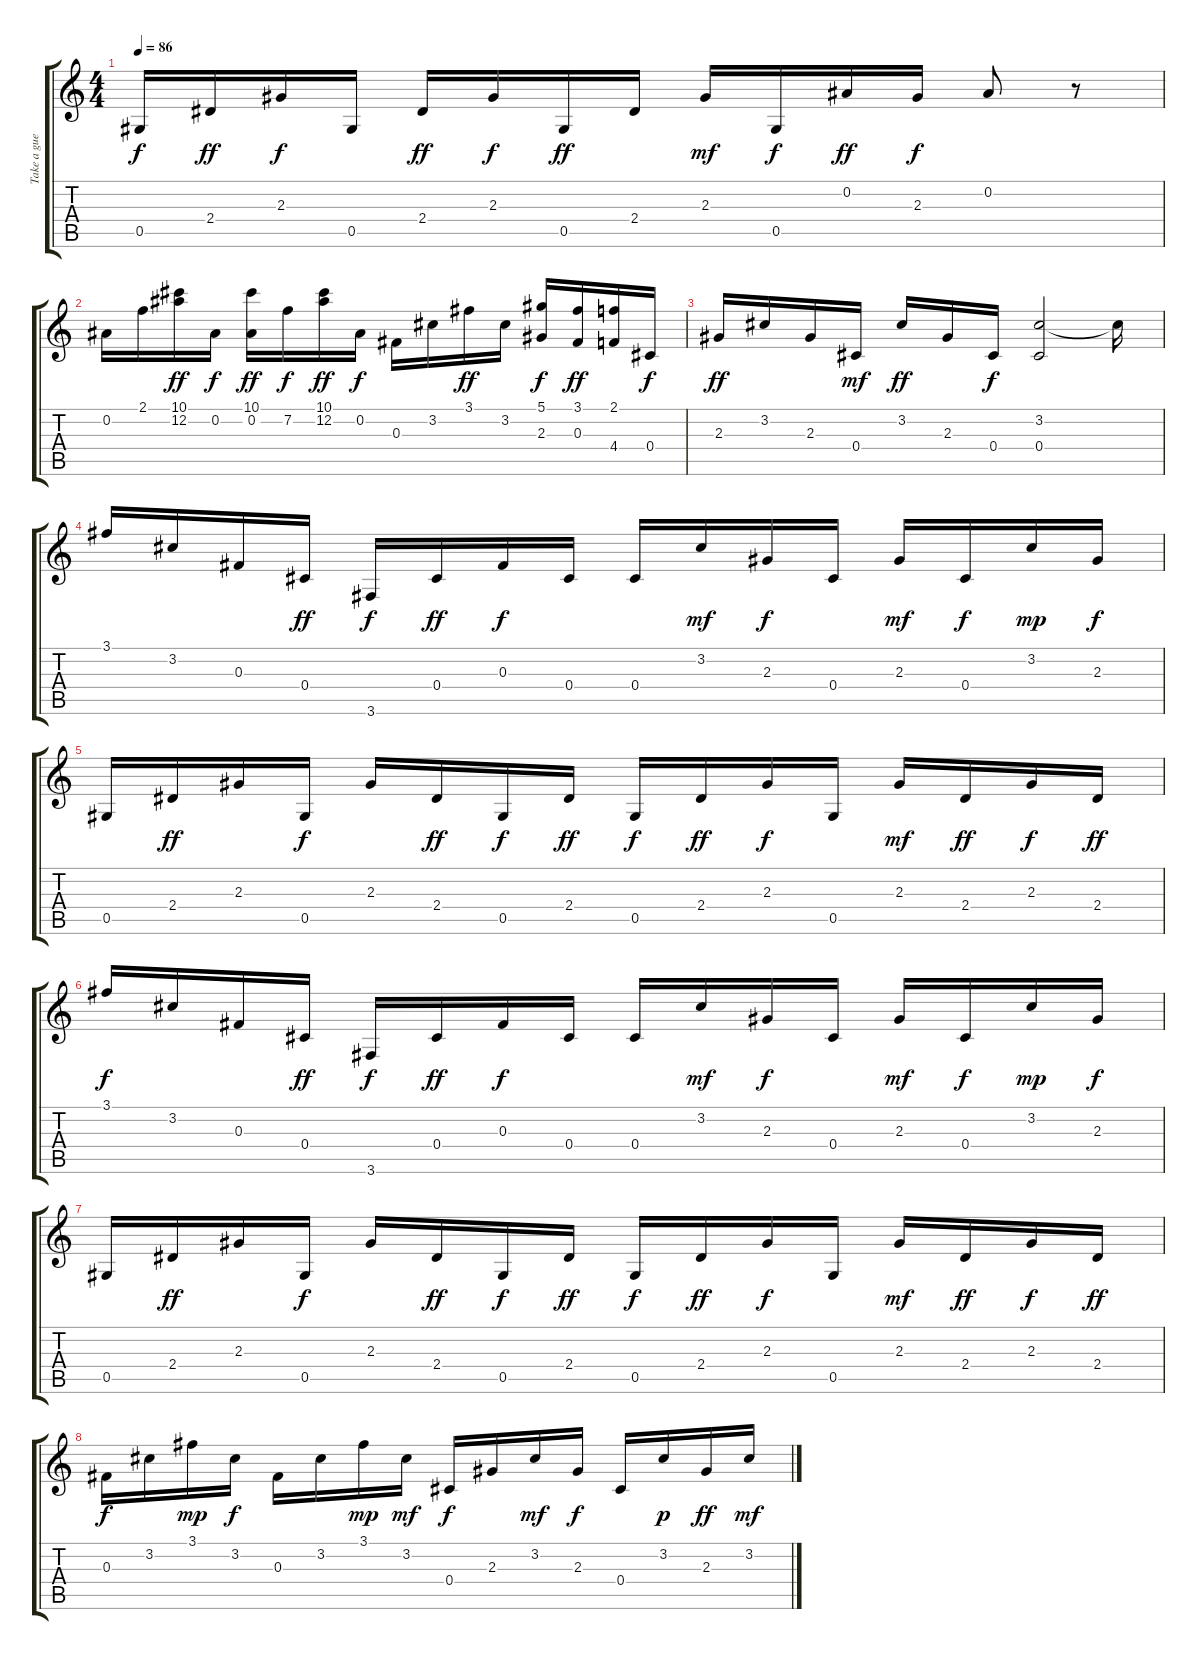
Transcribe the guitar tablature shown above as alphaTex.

\track ("Take a guess" "Take a gue") {instrument distortionguitar}
\staff {score tabs}
\tuning (Eb4 Bb3 Gb3 Db3 Ab2 Eb2) {hide}
\ts (4 4)
\tempo 86
\clef g2
\ks c
0.5.16{dy f} 2.4.16{dy ff} 2.3.16{dy f} 0.5.16 2.4.16{dy ff} 2.3.16{dy f} 0.5.16{dy ff} 2.4.16 2.3.16{dy mf} 0.5.16{dy f} 0.2.16{dy ff} 2.3.16{dy f} 0.2.8 r.8 |
0.2.16 2.1.16 (10.1 12.2).16{dy ff} 0.2.16{dy f} (10.1 0.2).16{dy ff} 7.2.16{dy f} (10.1 12.2).16{dy ff} 0.2.16{dy f} 0.3.16 3.2.16 3.1.16{dy ff} 3.2.16 (5.1 2.3).16{dy f} (3.1 0.3).16{dy ff} (2.1 4.4).16 0.4.16{dy f} |
2.3.16{dy ff} 3.2.16 2.3.16 0.4.16{dy mf} 3.2.16{dy ff} 2.3.16 0.4.16{dy f} (3.2 0.4).2 3.2{t}.16 |
3.1.16 3.2.16 0.3.16 0.4.16{dy ff} 3.6.16{dy f} 0.4.16{dy ff} 0.3.16{dy f} 0.4.16 0.4.16 3.2.16{dy mf} 2.3.16{dy f} 0.4.16 2.3.16{dy mf} 0.4.16{dy f} 3.2.16{dy mp} 2.3.16{dy f} |
0.5.16 2.4.16{dy ff} 2.3.16 0.5.16{dy f} 2.3.16 2.4.16{dy ff} 0.5.16{dy f} 2.4.16{dy ff} 0.5.16{dy f} 2.4.16{dy ff} 2.3.16{dy f} 0.5.16 2.3.16{dy mf} 2.4.16{dy ff} 2.3.16{dy f} 2.4.16{dy ff} |
3.1.16{dy f} 3.2.16 0.3.16 0.4.16{dy ff} 3.6.16{dy f} 0.4.16{dy ff} 0.3.16{dy f} 0.4.16 0.4.16 3.2.16{dy mf} 2.3.16{dy f} 0.4.16 2.3.16{dy mf} 0.4.16{dy f} 3.2.16{dy mp} 2.3.16{dy f} |
0.5.16 2.4.16{dy ff} 2.3.16 0.5.16{dy f} 2.3.16 2.4.16{dy ff} 0.5.16{dy f} 2.4.16{dy ff} 0.5.16{dy f} 2.4.16{dy ff} 2.3.16{dy f} 0.5.16 2.3.16{dy mf} 2.4.16{dy ff} 2.3.16{dy f} 2.4.16{dy ff} |
0.3.16{dy f} 3.2.16 3.1.16{dy mp} 3.2.16{dy f} 0.3.16 3.2.16 3.1.16{dy mp} 3.2.16{dy mf} 0.4.16{dy f} 2.3.16 3.2.16{dy mf} 2.3.16{dy f} 0.4.16 3.2.16{dy p} 2.3.16{dy ff} 3.2.16{dy mf}
